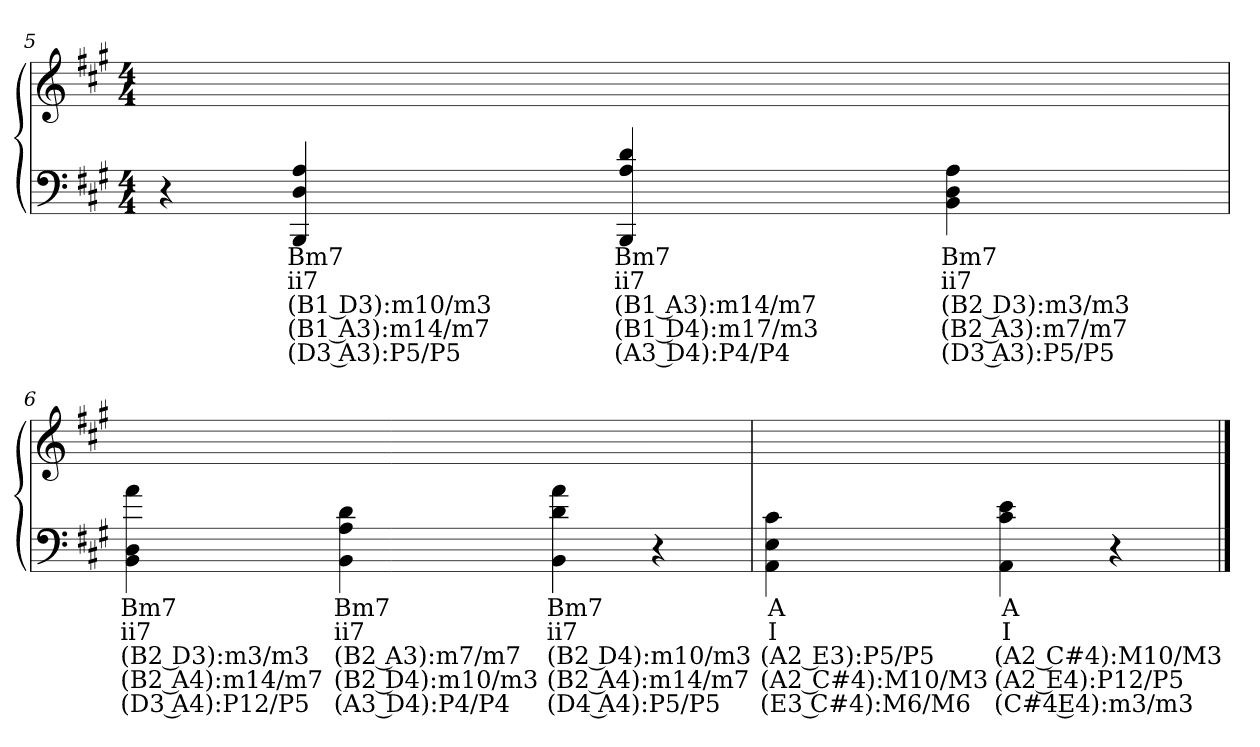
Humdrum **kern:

**kern	**text	**text	**text	**text	**text	**kern
*part2	*part2	*part2	*part2	*part2	*part2	*part1
*staff2	*staff2	*staff2	*staff2	*staff2	*staff2	*staff1
*clefF4	*	*	*	*	*	*clefG2
*k[f#c#g#]	*	*	*	*	*	*k[f#c#g#]
*A:	*	*	*	*	*	*A:
*M4/4	*	*	*	*	*	*M4/4
=5	=5	=5	=5	=5	=5	=5
4r	.	.	.	.	.	1ryy
4BBB 4D 4A	Bm7	ii7	(B1 D3):m10/m3	(B1 A3):m14/m7	(D3 A3):P5/P5	.
4BBB 4A 4d	Bm7	ii7	(B1 A3):m14/m7	(B1 D4):m17/m3	(A3 D4):P4/P4	.
4BB 4D 4A	Bm7	ii7	(B2 D3):m3/m3	(B2 A3):m7/m7	(D3 A3):P5/P5	.
=6	=6	=6	=6	=6	=6	=6
4BB 4D 4a	Bm7	ii7	(B2 D3):m3/m3	(B2 A4):m14/m7	(D3 A4):P12/P5	1ryy
4BB 4A 4d	Bm7	ii7	(B2 A3):m7/m7	(B2 D4):m10/m3	(A3 D4):P4/P4	.
4BB 4d 4a	Bm7	ii7	(B2 D4):m10/m3	(B2 A4):m14/m7	(D4 A4):P5/P5	.
4r	.	.	.	.	.	.
=7	=7	=7	=7	=7	=7	=7
4AA 4E 4c#	A	I	(A2 E3):P5/P5	(A2 C#4):M10/M3	(E3 C#4):M6/M6	2.ryy
4AA 4c# 4e	A	I	(A2 C#4):M10/M3	(A2 E4):P12/P5	(C#4 E4):m3/m3	.
4r	.	.	.	.	.	.
==	==	==	==	==	==	==
*-	*-	*-	*-	*-	*-	*-
